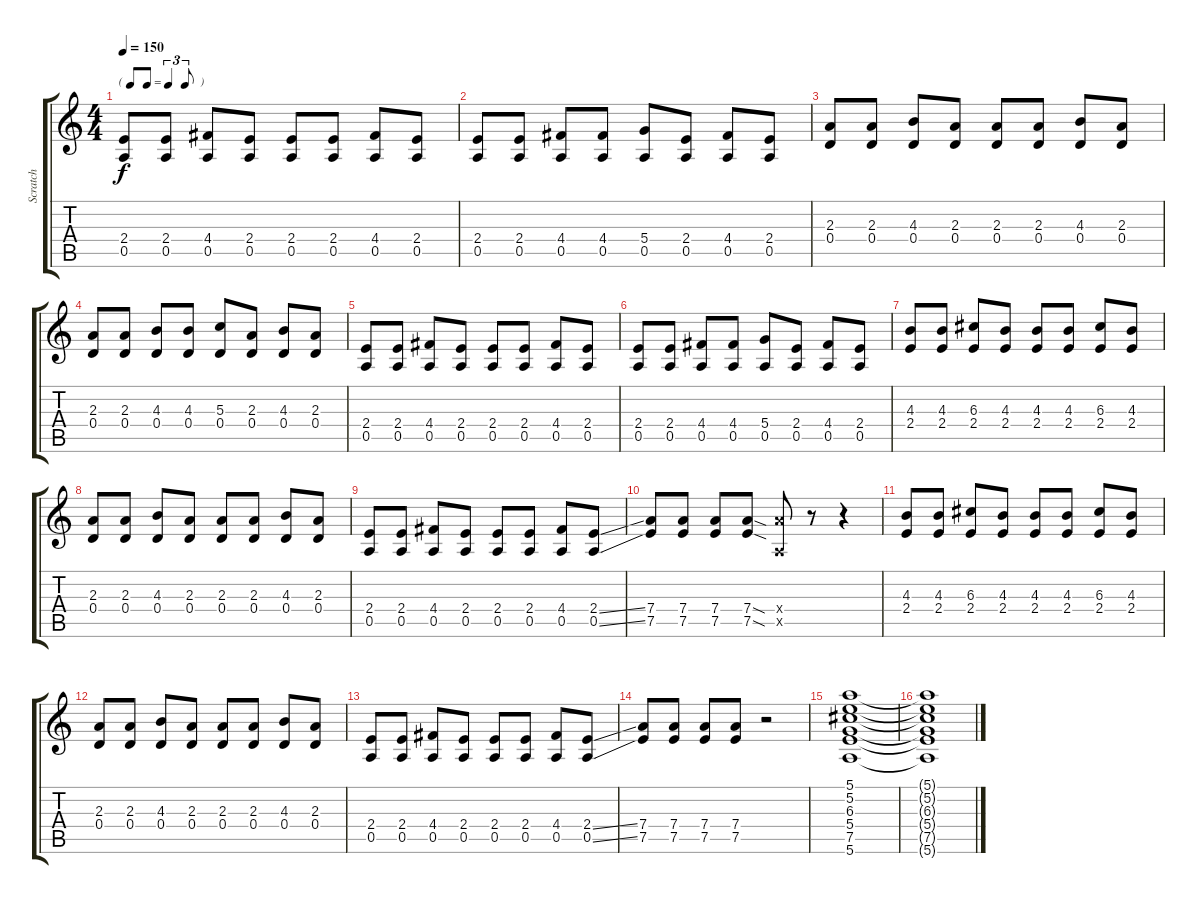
\track ("Scratch" "Scratch") {instrument electricguitarmuted}
\staff {score tabs}
\tuning (E4 B3 G3 D3 A2 E2) {hide}
\ts (4 4)
\tf triplet8th
\tempo 150
\clef g2
\ks c
(2.4 0.5).8{dy f} (2.4 0.5).8 (4.4 0.5).8 (2.4 0.5).8 (2.4 0.5).8 (2.4 0.5).8 (4.4 0.5).8 (2.4 0.5).8 |
(2.4 0.5).8 (2.4 0.5).8 (4.4 0.5).8 (4.4 0.5).8 (5.4 0.5).8 (2.4 0.5).8 (4.4 0.5).8 (2.4 0.5).8 |
(2.3 0.4).8 (2.3 0.4).8 (4.3 0.4).8 (2.3 0.4).8 (2.3 0.4).8 (2.3 0.4).8 (4.3 0.4).8 (2.3 0.4).8 |
(2.3 0.4).8 (2.3 0.4).8 (4.3 0.4).8 (4.3 0.4).8 (5.3 0.4).8 (2.3 0.4).8 (4.3 0.4).8 (2.3 0.4).8 |
(2.4 0.5).8 (2.4 0.5).8 (4.4 0.5).8 (2.4 0.5).8 (2.4 0.5).8 (2.4 0.5).8 (4.4 0.5).8 (2.4 0.5).8 |
(2.4 0.5).8 (2.4 0.5).8 (4.4 0.5).8 (4.4 0.5).8 (5.4 0.5).8 (2.4 0.5).8 (4.4 0.5).8 (2.4 0.5).8 |
(4.3 2.4).8 (4.3 2.4).8 (6.3 2.4).8 (4.3 2.4).8 (4.3 2.4).8 (4.3 2.4).8 (6.3 2.4).8 (4.3 2.4).8 |
(2.3 0.4).8 (2.3 0.4).8 (4.3 0.4).8 (2.3 0.4).8 (2.3 0.4).8 (2.3 0.4).8 (4.3 0.4).8 (2.3 0.4).8 |
(2.4 0.5).8 (2.4 0.5).8 (4.4 0.5).8 (2.4 0.5).8 (2.4 0.5).8 (2.4 0.5).8 (4.4 0.5).8 (2.4{ss} 0.5{ss}).8 |
(7.4 7.5).8 (7.4 7.5).8 (7.4 7.5).8 (7.4{sod} 7.5{sod}).8 (7.4{x} 0.5{x}).8 r.8 r.4 |
(4.3 2.4).8 (4.3 2.4).8 (6.3 2.4).8 (4.3 2.4).8 (4.3 2.4).8 (4.3 2.4).8 (6.3 2.4).8 (4.3 2.4).8 |
(2.3 0.4).8 (2.3 0.4).8 (4.3 0.4).8 (2.3 0.4).8 (2.3 0.4).8 (2.3 0.4).8 (4.3 0.4).8 (2.3 0.4).8 |
(2.4 0.5).8 (2.4 0.5).8 (4.4 0.5).8 (2.4 0.5).8 (2.4 0.5).8 (2.4 0.5).8 (4.4 0.5).8 (2.4{ss} 0.5{ss}).8 |
(7.4 7.5).8 (7.4 7.5).8 (7.4 7.5).8 (7.4 7.5).8 r.2 |
(5.1 5.2 6.3 5.4 7.5 5.6).1{instrument overdrivenguitar} |
(5.1{t} 5.2{t} 6.3{t} 5.4{t} 7.5{t} 5.6{t}).1
